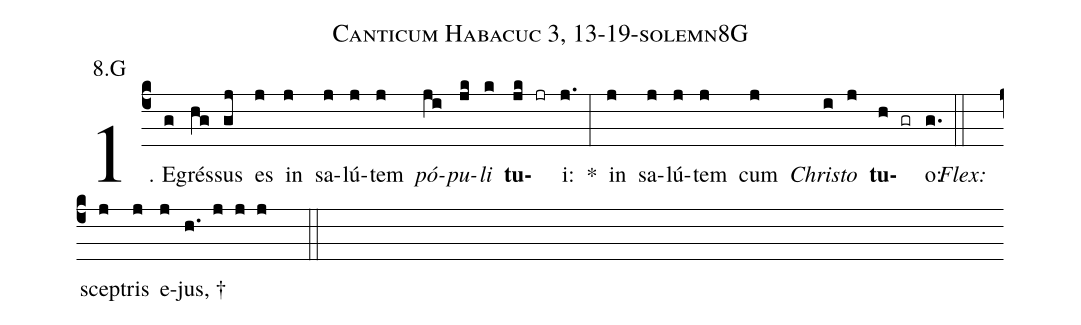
name: Canticum Habacuc 3, 13-19-solemn8G;
annotation: 8.G;
%%
(c4)1. E(g)grés(hg)sus(gj) es(j) in(j) sa(j)lú(j)tem(j) <i>pó</i>(ji)<i>pu</i>(jk)<i>li</i>(k) <b>tu</b>(jk jr)i:(j.) *(:) in(j) sa(j)lú(j)tem(j) cum(j) <i>Chris</i>(i)<i>to</i>(j) <b>tu</b>(h gr)o:(g.) (::)
<i>Flex:</i>()  scep(j)tris(j) e(j)jus, †(h. j j j  ::)
